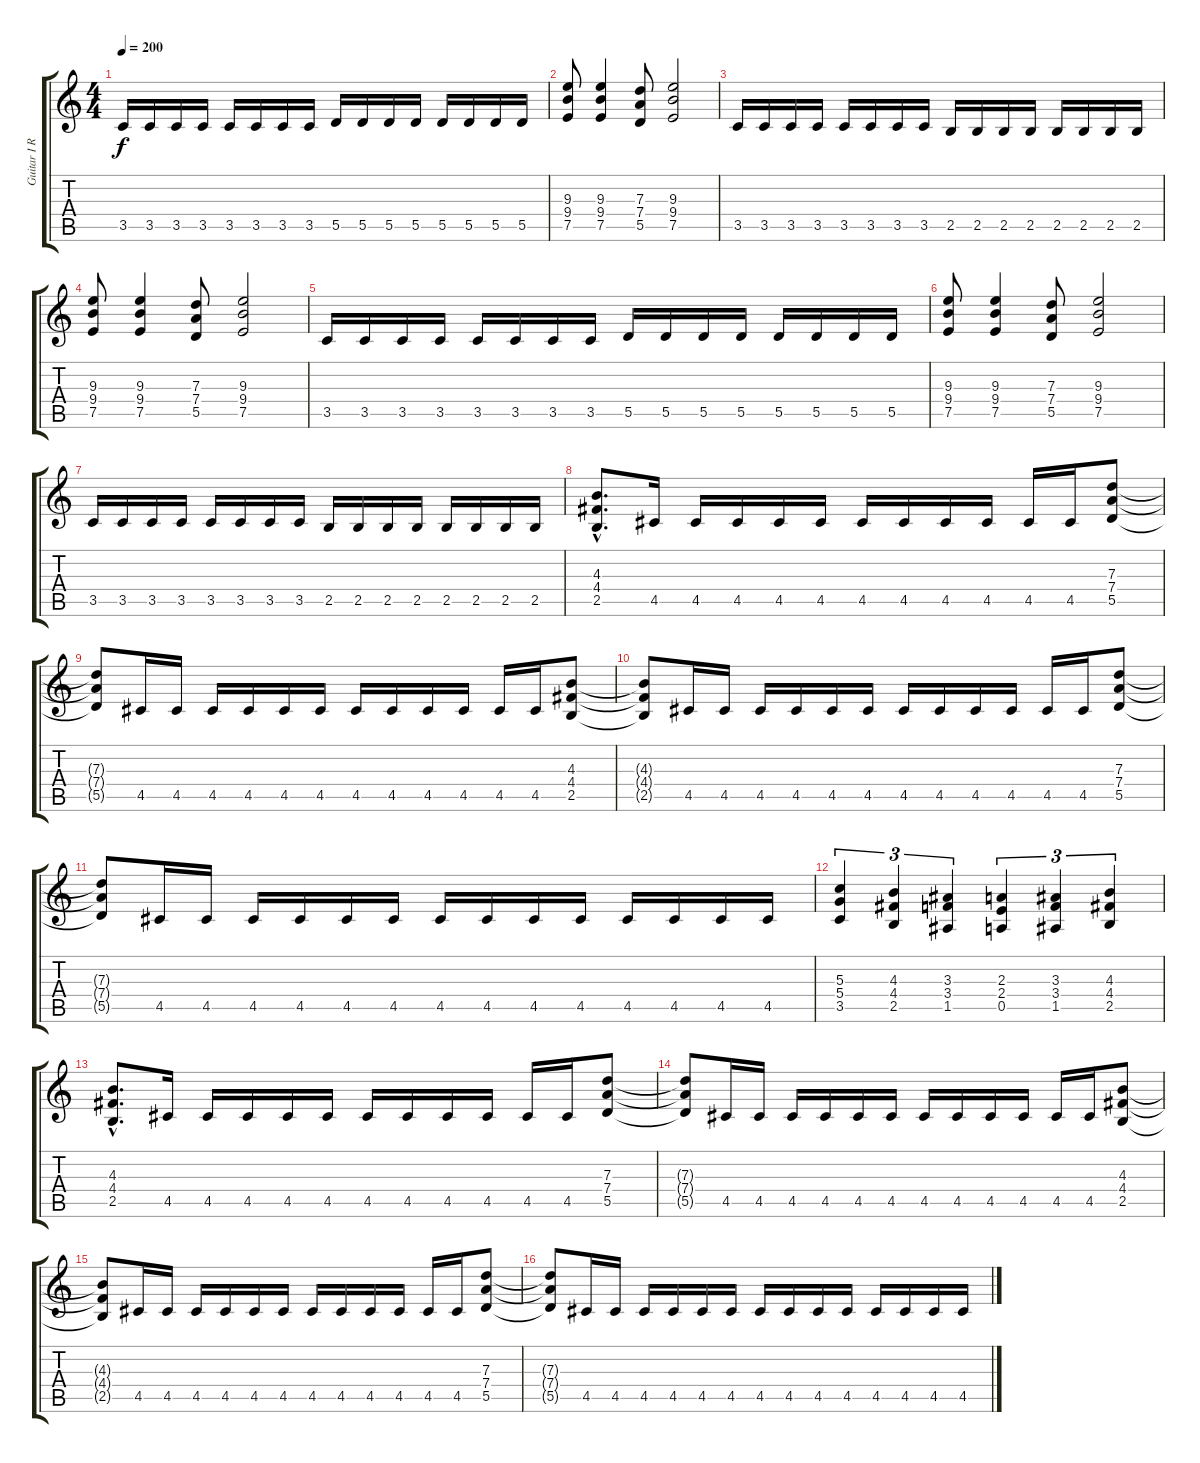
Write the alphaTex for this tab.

\track ("Guitar I Rhythm" "Guitar I R") {instrument overdrivenguitar}
\staff {score tabs}
\tuning (E4 B3 G3 D3 A2 E2) {hide}
\ts (4 4)
\tempo 200
\clef g2
\ks c
3.5.16{dy f} 3.5.16 3.5.16 3.5.16 3.5.16 3.5.16 3.5.16 3.5.16 5.5.16 5.5.16 5.5.16 5.5.16 5.5.16 5.5.16 5.5.16 5.5.16 |
(9.3 9.4 7.5).8 (9.3 9.4 7.5).4 (7.3 7.4 5.5).8 (9.3 9.4 7.5).2 |
3.5.16 3.5.16 3.5.16 3.5.16 3.5.16 3.5.16 3.5.16 3.5.16 2.5.16 2.5.16 2.5.16 2.5.16 2.5.16 2.5.16 2.5.16 2.5.16 |
(9.3 9.4 7.5).8 (9.3 9.4 7.5).4 (7.3 7.4 5.5).8 (9.3 9.4 7.5).2 |
3.5.16 3.5.16 3.5.16 3.5.16 3.5.16 3.5.16 3.5.16 3.5.16 5.5.16 5.5.16 5.5.16 5.5.16 5.5.16 5.5.16 5.5.16 5.5.16 |
(9.3 9.4 7.5).8 (9.3 9.4 7.5).4 (7.3 7.4 5.5).8 (9.3 9.4 7.5).2 |
3.5.16 3.5.16 3.5.16 3.5.16 3.5.16 3.5.16 3.5.16 3.5.16 2.5.16 2.5.16 2.5.16 2.5.16 2.5.16 2.5.16 2.5.16 2.5.16 |
(4.3{hac} 4.4{hac} 2.5{hac}).8{d} 4.5.16 4.5.16 4.5.16 4.5.16 4.5.16 4.5.16 4.5.16 4.5.16 4.5.16 4.5.16 4.5.16 (7.3 7.4 5.5).8 |
(7.3{t} 7.4{t} 5.5{t}).8 4.5.16 4.5.16 4.5.16 4.5.16 4.5.16 4.5.16 4.5.16 4.5.16 4.5.16 4.5.16 4.5.16 4.5.16 (4.3 4.4 2.5).8 |
(4.3{t} 4.4{t} 2.5{t}).8 4.5.16 4.5.16 4.5.16 4.5.16 4.5.16 4.5.16 4.5.16 4.5.16 4.5.16 4.5.16 4.5.16 4.5.16 (7.3 7.4 5.5).8 |
(7.3{t} 7.4{t} 5.5{t}).8 4.5.16 4.5.16 4.5.16 4.5.16 4.5.16 4.5.16 4.5.16 4.5.16 4.5.16 4.5.16 4.5.16 4.5.16 4.5.16 4.5.16 |
(5.3 5.4 3.5).4{tu (3 2)} (4.3 4.4 2.5).4{tu (3 2)} (3.3 3.4 1.5).4{tu (3 2)} (2.3 2.4 0.5).4{tu (3 2)} (3.3 3.4 1.5).4{tu (3 2)} (4.3 4.4 2.5).4{tu (3 2)} |
(4.3{hac} 4.4{hac} 2.5{hac}).8{d} 4.5.16 4.5.16 4.5.16 4.5.16 4.5.16 4.5.16 4.5.16 4.5.16 4.5.16 4.5.16 4.5.16 (7.3 7.4 5.5).8 |
(7.3{t} 7.4{t} 5.5{t}).8 4.5.16 4.5.16 4.5.16 4.5.16 4.5.16 4.5.16 4.5.16 4.5.16 4.5.16 4.5.16 4.5.16 4.5.16 (4.3 4.4 2.5).8 |
(4.3{t} 4.4{t} 2.5{t}).8 4.5.16 4.5.16 4.5.16 4.5.16 4.5.16 4.5.16 4.5.16 4.5.16 4.5.16 4.5.16 4.5.16 4.5.16 (7.3 7.4 5.5).8 |
(7.3{t} 7.4{t} 5.5{t}).8 4.5.16 4.5.16 4.5.16 4.5.16 4.5.16 4.5.16 4.5.16 4.5.16 4.5.16 4.5.16 4.5.16 4.5.16 4.5.16 4.5.16
